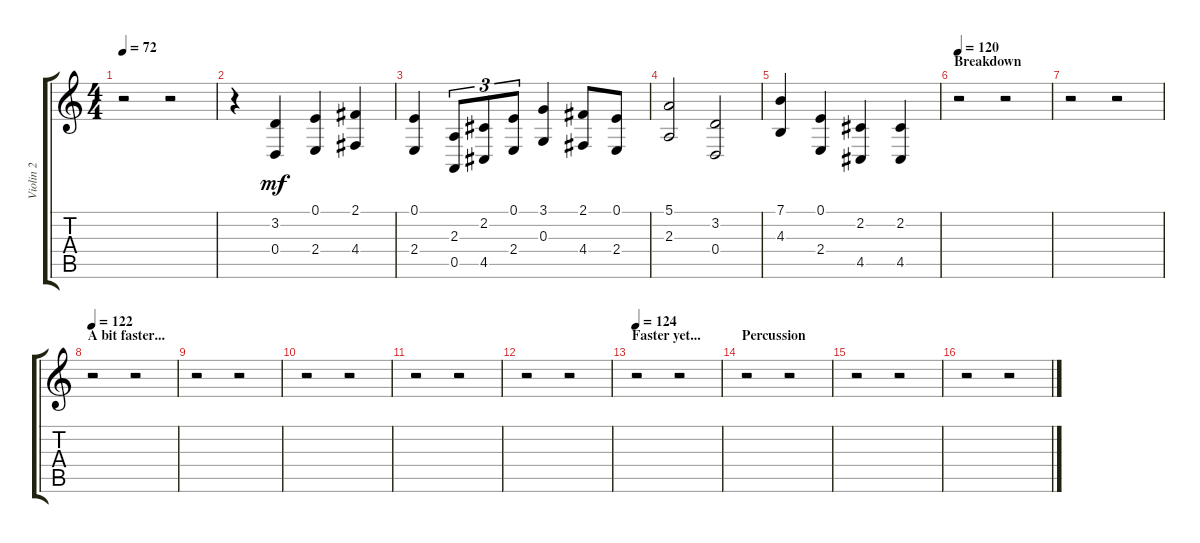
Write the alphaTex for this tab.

\track ("Violin 2" "Violin 2") {instrument violin}
\staff {score tabs}
\tuning (E4 B3 G3 D3 A2 E2) {hide}
\ts (4 4)
\tempo 72
\clef g2
\ks c
r.2{dy mf} r.2 |
r.4 (3.2 0.4).4 (0.1 2.4).4 (2.1 4.4).4 |
(0.1 2.4).4 (2.3 0.5).8{tu (3 2)} (2.2 4.5).8{tu (3 2)} (0.1 2.4).8{tu (3 2)} (3.1 0.3).4 (2.1 4.4).8 (0.1 2.4).8 |
(5.1 2.3).2 (3.2 0.4).2 |
(7.1 4.3).4 (0.1 2.4).4 (2.2 4.5).4 (2.2 4.5).4 |
\section ("" "Breakdown")
\tempo 120
r.2 r.2 |
r.2 r.2 |
\section ("" "A bit faster...")
\tempo 122
r.2 r.2 |
r.2 r.2 |
r.2 r.2 |
r.2 r.2 |
r.2 r.2 |
\section ("" "Faster yet...")
\tempo 124
r.2 r.2 |
\section ("" "Percussion")
r.2 r.2 |
r.2 r.2 |
r.2 r.2
